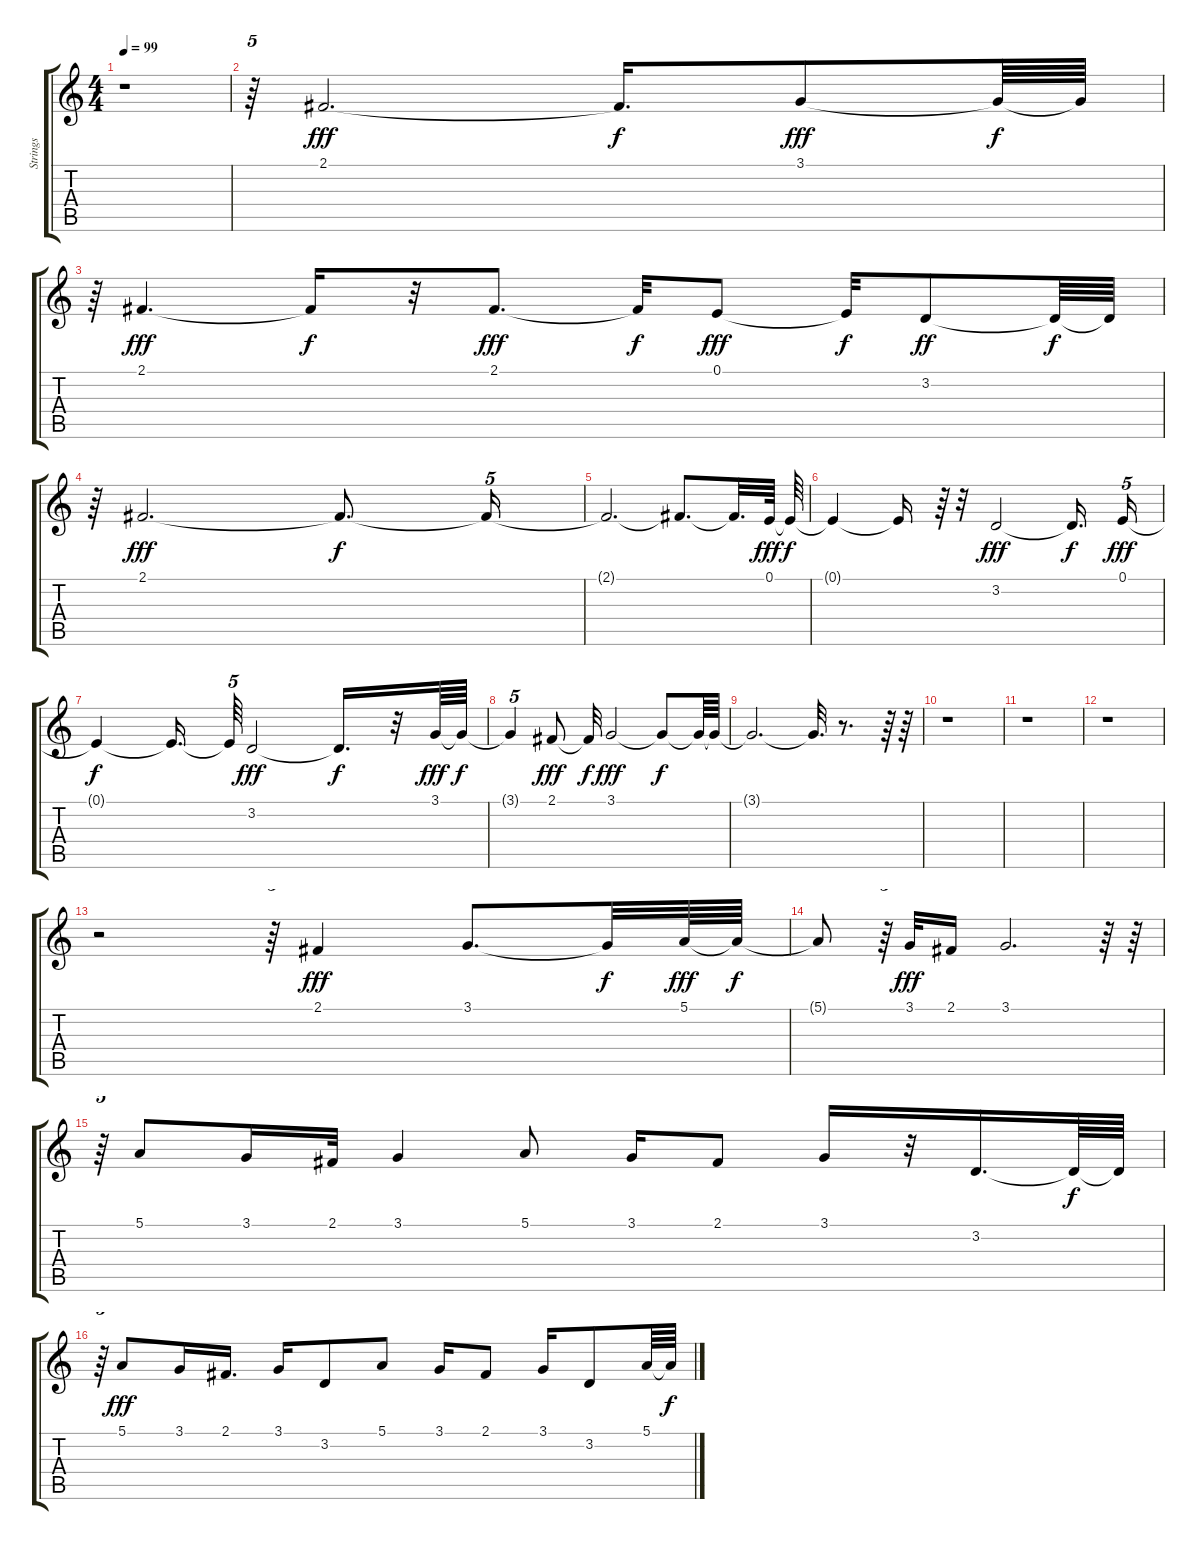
\track ("Strings" "Strings") {instrument lead2sawtooth}
\staff {score tabs}
\tuning (E4 B3 G3 D3 A2 E2) {hide}
\ts (4 4)
\tempo 99
\clef g2
\ks c
r.1{dy f} |
r.64{tu (5 4)} 2.1.2{d dy fff volume 12} 2.1{t}.16{d dy f} 3.1.8{dy fff} 3.1{t}.64{dy f} 3.1{t}.64 |
r.64{tu (5 4)} 2.1.4{d dy fff} 2.1{t}.16{dy f} r.32 2.1.8{d dy fff} 2.1{t}.32{dy f} 0.1.8{dy fff} 0.1{t}.32{dy f} 3.2.8{dy ff} 3.2{t}.64{dy f} 3.2{t}.64 |
r.64{tu (5 4)} 2.1.2{d dy fff} 2.1{t}.8{d dy f} 2.1{t}.16{tu (5 4)} |
2.1{t}.2{d} 2.1{t}.8{d} 2.1{t}.32{d} 0.1.64{dy fff} 0.1{t}.64{dy f} |
0.1{t}.4 0.1{t}.16 r.64{tu (5 4)} r.32 3.2.2{dy fff} 3.2{t}.16{d dy f} 0.1.16{tu (5 4) dy fff} |
0.1{t}.4{dy f} 0.1{t}.16{d} 0.1{t}.64{tu (5 4)} 3.2.2{dy fff} 3.2{t}.16{d dy f} r.32 3.1.64{dy fff} 3.1{t}.64{dy f} |
3.1{t}.4{tu (5 4)} 2.1.8{dy fff} 2.1{t}.32{dy f} 3.1.2{dy fff} 3.1{t}.8{dy f} 3.1{t}.64 3.1{t}.64 |
3.1{t}.2{d} 3.1{t}.32{d} r.8{d} r.64 r.64 |
r.1 |
r.1 |
r.1 |
r.2 r.64{tu (5 4)} 2.1.4{dy fff} 3.1.8{d} 3.1{t}.32{dy f} 5.1.64{dy fff} 5.1{t}.64{dy f} |
5.1{t}.8 r.64{tu (5 4)} 3.1.32{dy fff} 2.1.16 3.1.2{d} r.64 r.64 |
r.64{tu (5 4)} 5.1.8 3.1.16 2.1.32 3.1.4 5.1.8 3.1.16 2.1.8 3.1.16 r.32 3.2.16{d} 3.2{t}.64{dy f} 3.2{t}.64 |
r.64{tu (5 4)} 5.1.8{dy fff} 3.1.16 2.1.16{d} 3.1.16 3.2.8 5.1.8 3.1.16 2.1.8 3.1.16 3.2.8 5.1.64 5.1{t}.64{dy f}
